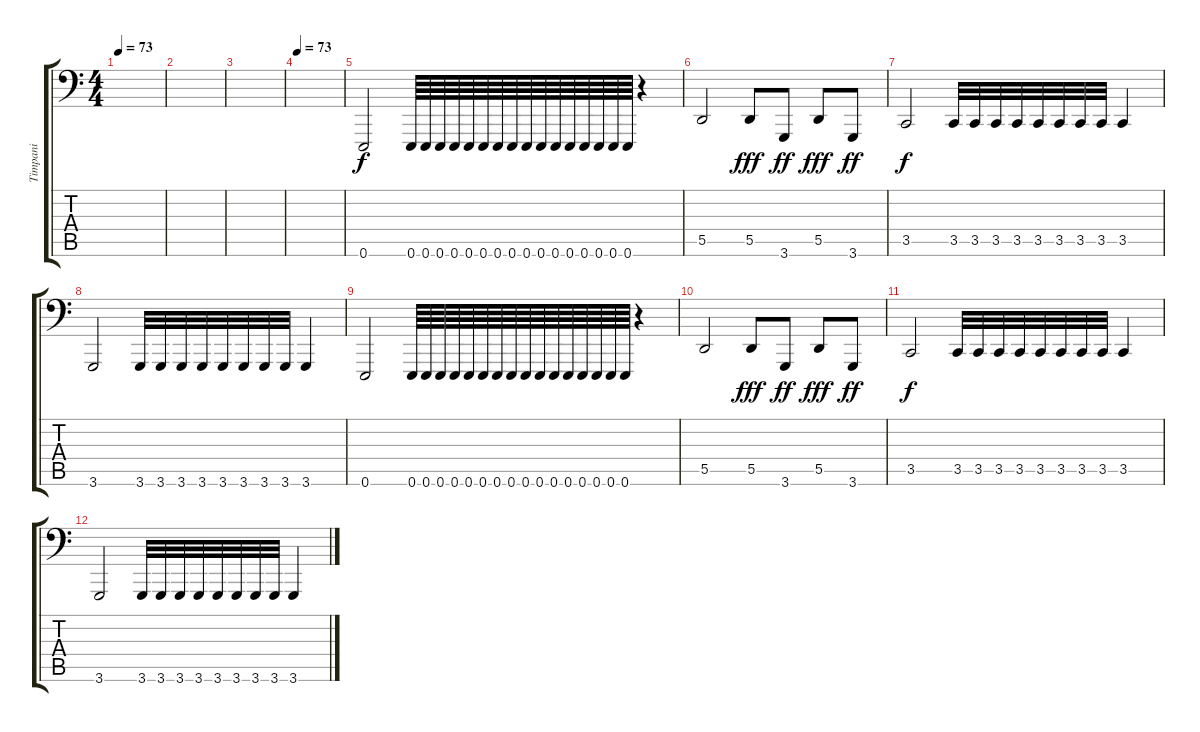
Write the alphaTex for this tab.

\track ("Timpani" "Timpani") {instrument stringensemble1}
\staff {score tabs}
\tuning (E3 B2 G2 D2 A1 E1) {hide}
\ts (4 4)
\tempo 73
\clef f4
\ks c
|
|
|
\tempo 73
|
0.6.2 0.6.64 0.6.64 0.6.64 0.6.64 0.6.64 0.6.64 0.6.64 0.6.64 0.6.64 0.6.64 0.6.64 0.6.64 0.6.64 0.6.64 0.6.64 0.6.64 r.4 |
5.5.2 5.5.8{dy fff} 3.6.8{dy ff} 5.5.8{dy fff} 3.6.8{dy ff} |
3.5.2{dy f} 3.5.32 3.5.32 3.5.32 3.5.32 3.5.32 3.5.32 3.5.32 3.5.32 3.5.4 |
3.6.2 3.6.32 3.6.32 3.6.32 3.6.32 3.6.32 3.6.32 3.6.32 3.6.32 3.6.4 |
0.6.2 0.6.64 0.6.64 0.6.64 0.6.64 0.6.64 0.6.64 0.6.64 0.6.64 0.6.64 0.6.64 0.6.64 0.6.64 0.6.64 0.6.64 0.6.64 0.6.64 r.4 |
5.5.2 5.5.8{dy fff} 3.6.8{dy ff} 5.5.8{dy fff} 3.6.8{dy ff} |
3.5.2{dy f} 3.5.32 3.5.32 3.5.32 3.5.32 3.5.32 3.5.32 3.5.32 3.5.32 3.5.4 |
3.6.2 3.6.32 3.6.32 3.6.32 3.6.32 3.6.32 3.6.32 3.6.32 3.6.32 3.6.4
